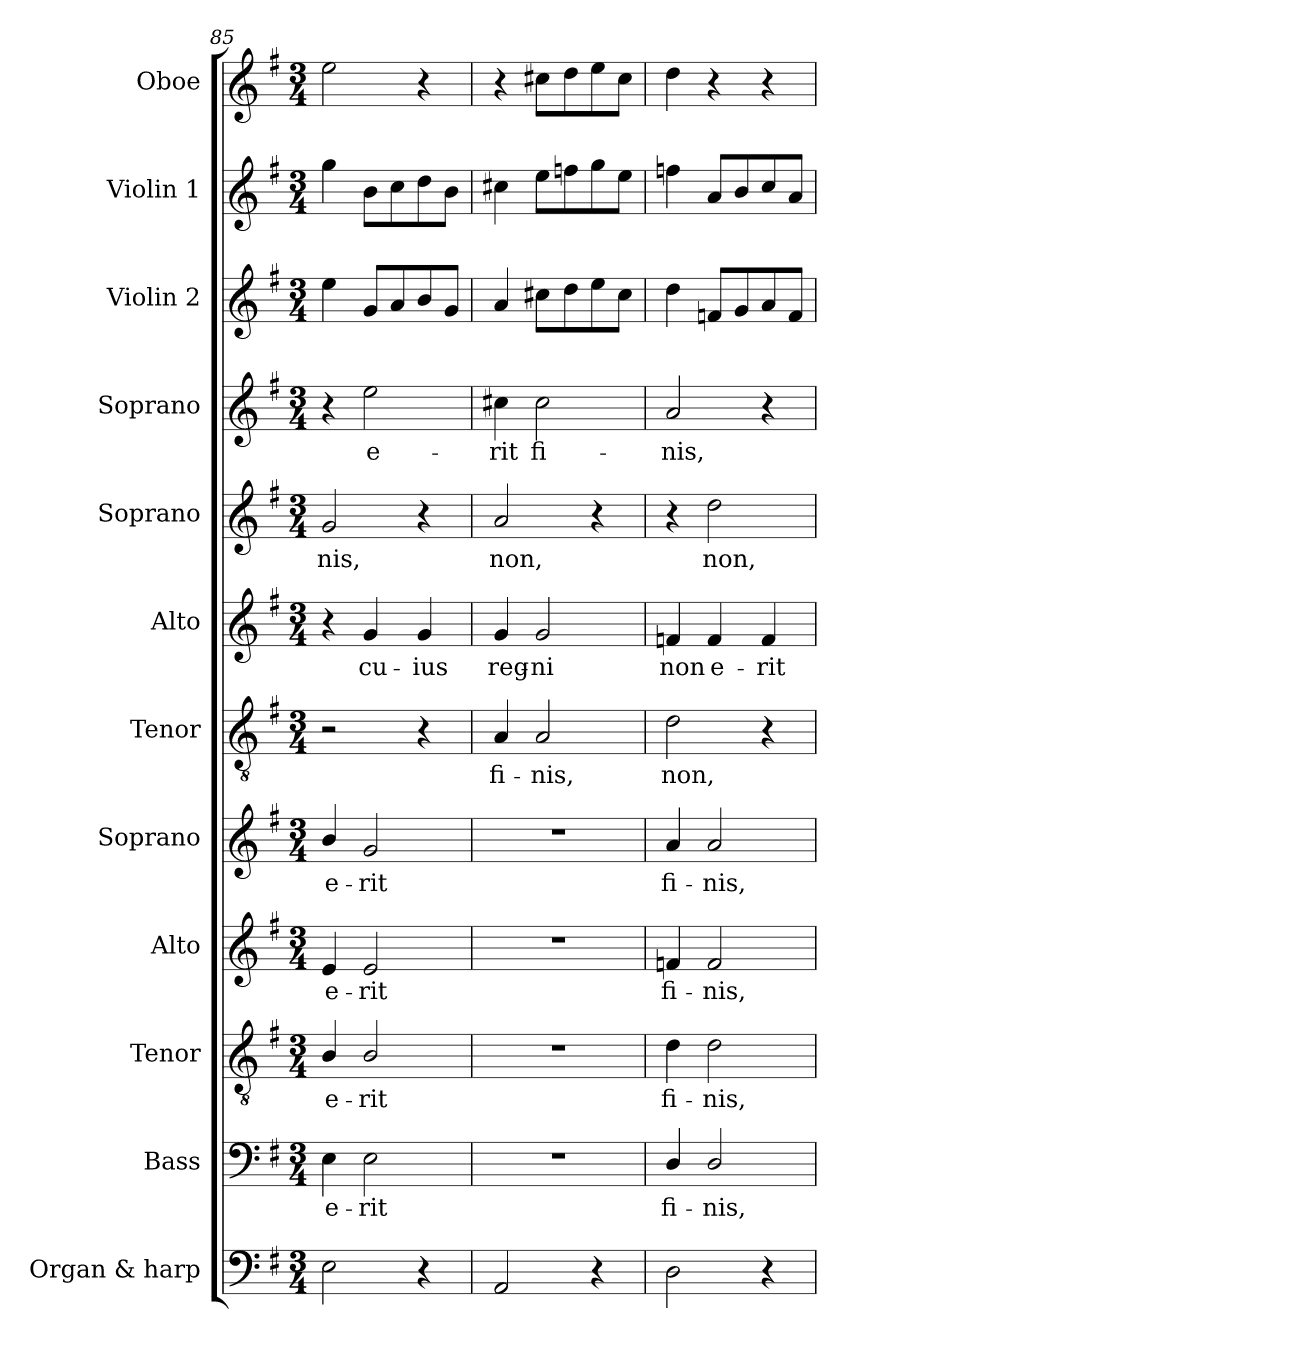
**kern	**kern	**text	**kern	**text	**kern	**text	**kern	**text	**kern	**text	**kern	**text	**kern	**text	**kern	**text	**kern	**kern	**kern
*part12	*part11	*part11	*part10	*part10	*part9	*part9	*part8	*part8	*part7	*part7	*part6	*part6	*part5	*part5	*part4	*part4	*part3	*part2	*part1
*staff12	*staff11	*staff11	*staff10	*staff10	*staff9	*staff9	*staff8	*staff8	*staff7	*staff7	*staff6	*staff6	*staff5	*staff5	*staff4	*staff4	*staff3	*staff2	*staff1
*I"Organ & harp	*I"Bass	*	*I"Tenor	*	*I"Alto	*	*I"Soprano	*	*I"Tenor	*	*I"Alto	*	*I"Soprano	*	*I"Soprano	*	*I"Violin 2	*I"Violin 1	*I"Oboe
*I'Org. & H.	*I'B.	*	*I'T.	*	*I'A.	*	*I'S.	*	*I'T.	*	*I'A.	*	*I'S.	*	*I'S.	*	*I'Vln. 2	*I'Vln. 1	*I'Ob.
*clefF4	*clefF4	*	*clefGv2	*	*clefG2	*	*clefG2	*	*clefGv2	*	*clefG2	*	*clefG2	*	*clefG2	*	*clefG2	*clefG2	*clefG2
*	*	*	*ITrd7c12	*	*	*	*	*	*ITrd7c12	*	*	*	*	*	*	*	*	*	*
*k[f#]	*k[f#]	*	*k[f#]	*	*k[f#]	*	*k[f#]	*	*k[f#]	*	*k[f#]	*	*k[f#]	*	*k[f#]	*	*k[f#]	*k[f#]	*k[f#]
*G:	*G:	*	*G:	*	*G:	*	*G:	*	*G:	*	*G:	*	*G:	*	*G:	*	*G:	*G:	*G:
*M3/4	*M3/4	*	*M3/4	*	*M3/4	*	*M3/4	*	*M3/4	*	*M3/4	*	*M3/4	*	*M3/4	*	*M3/4	*M3/4	*M3/4
=85	=85	=85	=85	=85	=85	=85	=85	=85	=85	=85	=85	=85	=85	=85	=85	=85	=85	=85	=85
!	!	!LO:LY:b:color=#000000	!	!	!	!	!	!	!	!	!	!	!	!	!	!	!	!	!
!	!	!	!	!LO:LY:b:color=#000000	!	!	!	!	!	!	!	!	!	!	!	!	!	!	!
!	!	!	!	!	!	!LO:LY:b:color=#000000	!	!	!	!	!	!	!	!	!	!	!	!	!
!	!	!	!	!	!	!	!	!LO:LY:b:color=#000000	!	!	!	!	!	!	!	!	!	!	!
!	!	!	!	!	!	!	!	!	!	!	!	!	!	!LO:LY:b:color=#000000	!	!	!	!	!
2Ei\	4Ei\	e-	4BBi/	e-	4ei/	e-	4bi/	e-	2r	.	4r	.	2gi/	-nis,	4r	.	4eei\	4ggi\	2eei\
!	!	!LO:LY:b:color=#000000	!	!	!	!	!	!	!	!	!	!	!	!	!	!	!	!	!
!	!	!	!	!LO:LY:b:color=#000000	!	!	!	!	!	!	!	!	!	!	!	!	!	!	!
!	!	!	!	!	!	!LO:LY:b:color=#000000	!	!	!	!	!	!	!	!	!	!	!	!	!
!	!	!	!	!	!	!	!	!LO:LY:b:color=#000000	!	!	!	!	!	!	!	!	!	!	!
!	!	!	!	!	!	!	!	!	!	!	!	!LO:LY:b:color=#000000	!	!	!	!	!	!	!
!	!	!	!	!	!	!	!	!	!	!	!	!	!	!	!	!LO:LY:b:color=#000000	!	!	!
.	2Ei\	-rit	2BBi/	-rit	2ei/	-rit	2gi/	-rit	.	.	4gi/	cu-	.	.	2eei\	e-	8gi/L	8bi\L	.
.	.	.	.	.	.	.	.	.	.	.	.	.	.	.	.	.	8ai/	8cci\	.
!	!	!	!	!	!	!	!	!	!	!	!	!LO:LY:b:color=#000000	!	!	!	!	!	!	!
4r	.	.	.	.	.	.	.	.	4r	.	4gi/	-ius	4r	.	.	.	8bi/	8ddi\	4r
.	.	.	.	.	.	.	.	.	.	.	.	.	.	.	.	.	8gi/J	8bi\J	.
=86	=86	=86	=86	=86	=86	=86	=86	=86	=86	=86	=86	=86	=86	=86	=86	=86	=86	=86	=86
!	!LO:N:vis=1	!	!LO:N:vis=1	!	!LO:N:vis=1	!	!LO:N:vis=1	!	!	!	!	!	!	!	!	!	!	!	!
!	!	!	!	!	!	!	!	!	!	!LO:LY:b:color=#000000	!	!	!	!	!	!	!	!	!
!	!	!	!	!	!	!	!	!	!	!	!	!LO:LY:b:color=#000000	!	!	!	!	!	!	!
!	!	!	!	!	!	!	!	!	!	!	!	!	!	!LO:LY:b:color=#000000	!	!	!	!	!
!	!	!	!	!	!	!	!	!	!	!	!	!	!	!	!	!LO:LY:b:color=#000000	!	!	!
2AAi/	2.r	.	2.r	.	2.r	.	2.r	.	4AAi/	fi-	4gi/	reg-	2ai/	non,	4cc#Xi\	-rit	4ai/	4cc#Xi\	4r
!	!	!	!	!	!	!	!	!	!	!LO:LY:b:color=#000000	!	!	!	!	!	!	!	!	!
!	!	!	!	!	!	!	!	!	!	!	!	!LO:LY:b:color=#000000	!	!	!	!	!	!	!
!	!	!	!	!	!	!	!	!	!	!	!	!	!	!	!	!LO:LY:b:color=#000000	!	!	!
.	.	.	.	.	.	.	.	.	2AAi/	-nis,	2gi/	-ni	.	.	2cc#i\	fi-	8cc#Xi\L	8eei\L	8cc#Xi\L
.	.	.	.	.	.	.	.	.	.	.	.	.	.	.	.	.	8ddi\	8ffni\	8ddi\
4r	.	.	.	.	.	.	.	.	.	.	.	.	4r	.	.	.	8eei\	8ggi\	8eei\
.	.	.	.	.	.	.	.	.	.	.	.	.	.	.	.	.	8cc#i\J	8eei\J	8cc#i\J
=87	=87	=87	=87	=87	=87	=87	=87	=87	=87	=87	=87	=87	=87	=87	=87	=87	=87	=87	=87
!	!	!LO:LY:b:color=#000000	!	!	!	!	!	!	!	!	!	!	!	!	!	!	!	!	!
!	!	!	!	!LO:LY:b:color=#000000	!	!	!	!	!	!	!	!	!	!	!	!	!	!	!
!	!	!	!	!	!	!LO:LY:b:color=#000000	!	!	!	!	!	!	!	!	!	!	!	!	!
!	!	!	!	!	!	!	!	!LO:LY:b:color=#000000	!	!	!	!	!	!	!	!	!	!	!
!	!	!	!	!	!	!	!	!	!	!LO:LY:b:color=#000000	!	!	!	!	!	!	!	!	!
!	!	!	!	!	!	!	!	!	!	!	!	!LO:LY:b:color=#000000	!	!	!	!	!	!	!
!	!	!	!	!	!	!	!	!	!	!	!	!	!	!	!	!LO:LY:b:color=#000000	!	!	!
2Di\	4Di/	fi-	4Di\	fi-	4fni/	fi-	4ai/	fi-	2Di\	non,	4fni/	non	4r	.	2ai/	-nis,	4ddi\	4ffni\	4ddi\
!	!	!LO:LY:b:color=#000000	!	!	!	!	!	!	!	!	!	!	!	!	!	!	!	!	!
!	!	!	!	!LO:LY:b:color=#000000	!	!	!	!	!	!	!	!	!	!	!	!	!	!	!
!	!	!	!	!	!	!LO:LY:b:color=#000000	!	!	!	!	!	!	!	!	!	!	!	!	!
!	!	!	!	!	!	!	!	!LO:LY:b:color=#000000	!	!	!	!	!	!	!	!	!	!	!
!	!	!	!	!	!	!	!	!	!	!	!	!LO:LY:b:color=#000000	!	!	!	!	!	!	!
!	!	!	!	!	!	!	!	!	!	!	!	!	!	!LO:LY:b:color=#000000	!	!	!	!	!
.	2Di/	-nis,	2Di\	-nis,	2fi/	-nis,	2ai/	-nis,	.	.	4fi/	e-	2ddi\	non,	.	.	8fni/L	8ai/L	4r
.	.	.	.	.	.	.	.	.	.	.	.	.	.	.	.	.	8gi/	8bi/	.
!	!	!	!	!	!	!	!	!	!	!	!	!LO:LY:b:color=#000000	!	!	!	!	!	!	!
4r	.	.	.	.	.	.	.	.	4r	.	4fi/	-rit	.	.	4r	.	8ai/	8cci/	4r
.	.	.	.	.	.	.	.	.	.	.	.	.	.	.	.	.	8fi/J	8ai/J	.
=	=	=	=	=	=	=	=	=	=	=	=	=	=	=	=	=	=	=	=
*-	*-	*-	*-	*-	*-	*-	*-	*-	*-	*-	*-	*-	*-	*-	*-	*-	*-	*-	*-
